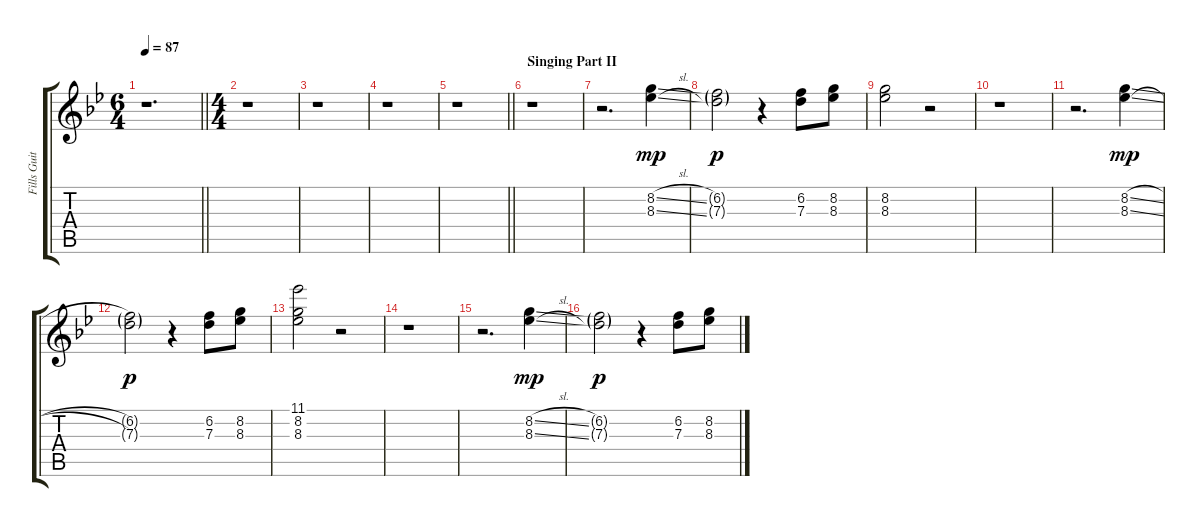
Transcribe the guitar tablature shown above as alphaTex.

\track ("Fills Guitar (Steve Hackett)" "Fills Guit") {instrument electricguitarclean}
\staff {score tabs}
\tuning (E4 B3 G3 D3 A2 E2) {hide}
\ts (6 4)
\tempo 87
\clef g2
\barLineRight lightlight
\ks bb
r.1{d dy mp} |
\ts (4 4)
\section ("" "")
r.1 |
r.1 |
r.1 |
\barLineRight lightlight
r.1 |
\section ("" "Singing Part II")
r.1 |
r.2{d} (8.2{sl} 8.3{sl}).4 |
(6.2{g} 7.3{g}).2{dy p} r.4 (6.2 7.3).8 (8.2 8.3).8 |
(8.2 8.3).2 r.2 |
r.1 |
r.2{d} (8.2{sl} 8.3{sl}).4{dy mp} |
(6.2{g} 7.3{g}).2{dy p} r.4 (6.2 7.3).8 (8.2 8.3).8 |
(11.1 8.2 8.3).2 r.2 |
r.1 |
r.2{d} (8.2{sl} 8.3{sl}).4{dy mp} |
(6.2{g} 7.3{g}).2{dy p} r.4 (6.2 7.3).8 (8.2 8.3).8
